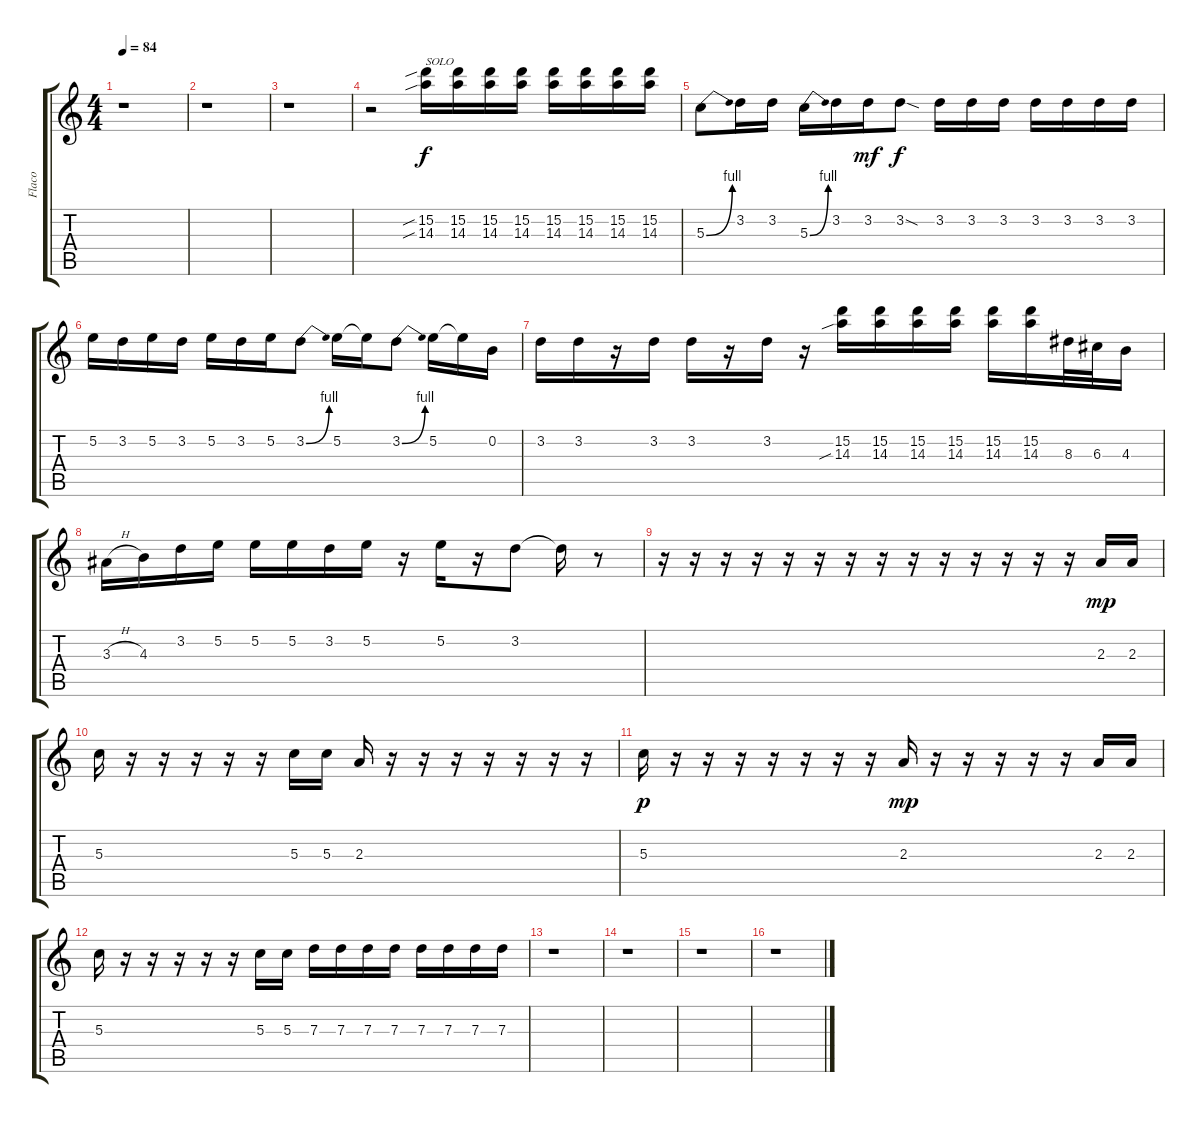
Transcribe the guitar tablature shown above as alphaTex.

\track ("Flaco" "Flaco") {instrument distortionguitar}
\staff {score tabs}
\tuning (E4 B3 G3 D3 A2 E2) {hide}
\ts (4 4)
\tempo 84
\clef g2
\ks c
r.1{dy f} |
r.1 |
r.1 |
r.2 (15.2{sib} 14.3{sib}).16{txt "SOLO"} (15.2 14.3).16 (15.2 14.3).16 (15.2 14.3).16 (15.2 14.3).16 (15.2 14.3).16 (15.2 14.3).16 (15.2 14.3).16 |
5.3{be (bend 0 0 60 4)}.8 3.2.16 3.2.16 5.3{be (bend 0 0 60 4)}.16 3.2.16 3.2.16{dy mf} 3.2{sod}.8{dy f} 3.2.16 3.2.16 3.2.16 3.2.16 3.2.16 3.2.16 3.2.16 |
5.2.16 3.2.16 5.2.16 3.2.16 5.2.16 3.2.16 5.2.16 3.2{be (bend 0 0 60 4)}.8 5.2.16 5.2{t}.16 3.2{be (bend 0 0 60 4)}.8 5.2.16 5.2{t}.16 0.2.16 |
3.2.16 3.2.16 r.16 3.2.16 3.2.16 r.16 3.2.16 r.16 (15.2 14.3{sib}).16 (15.2 14.3).16 (15.2 14.3).16 (15.2 14.3).16 (15.2 14.3).16 (15.2 14.3).16 8.3.32 6.3.32 4.3.16 |
3.3{h}.16 4.3.16 3.2.16 5.2.16 5.2.16 5.2.16 3.2.16 5.2.16 r.16 5.2.16 r.16 3.2.8 3.2{t}.16 r.8 |
r.16 r.16 r.16 r.16 r.16 r.16 r.16 r.16 r.16 r.16 r.16 r.16 r.16 r.16 2.3.16{dy mp} 2.3.16 |
5.3.16 r.16 r.16 r.16 r.16 r.16 5.3.16 5.3.16 2.3.16 r.16 r.16 r.16 r.16 r.16 r.16 r.16 |
5.3.16{dy p} r.16 r.16 r.16 r.16 r.16 r.16 r.16 2.3.16{dy mp} r.16 r.16 r.16 r.16 r.16 2.3.16 2.3.16 |
5.3.16 r.16 r.16 r.16 r.16 r.16 5.3.16 5.3.16 7.3.16 7.3.16 7.3.16 7.3.16 7.3.16 7.3.16 7.3.16 7.3.16 |
r.1 |
r.1 |
r.1 |
r.1
